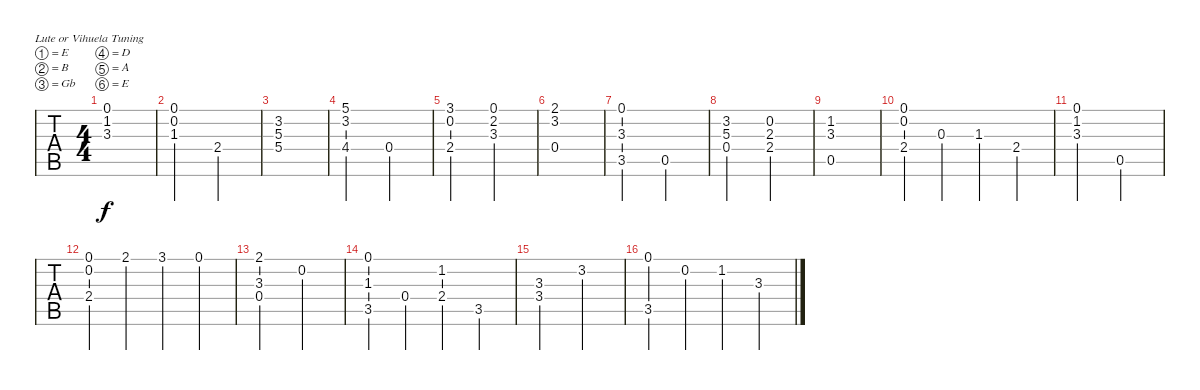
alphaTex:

\bracketExtendMode groupsimilarinstruments
\singleTrackTrackNamePolicy hidden
\multiTrackTrackNamePolicy hidden
\firstSystemTrackNameOrientation horizontal
\otherSystemsTrackNameOrientation horizontal
\track ("Guitar Standard" "Guitar Sta") {instrument acousticguitarsteel}
\staff {tabs}
\tuning (E4 B3 Gb3 D3 A2 E2)
\ts (4 4)
\tempo (120 hide)
\clef g2
\scale
1.41614
\ks c
(0.1 1.2 3.3).1{dy f instrument acousticguitarsteel} |
\scale
0.930643 (0.1 0.2 1.3).2 2.4.2 |
\scale
0.930643 (3.2 5.3 5.4).1 |
\scale
0.930643 (5.1 3.2 4.4).2 0.4.2 |
\scale
0.930643 (3.1 0.2 2.4).2 (0.1 2.2 3.3).2 |
\scale
0.930643 (2.1 3.2 0.4).1 |
\scale
0.930643 (0.1 3.3 3.5).2 0.5.2 |
\scale
1.26482 (3.2 5.3 0.4).2 (0.2 2.3 2.4).2 |
\scale
0.955864 (1.2 3.3 0.5).1 |
\scale
0.955864 (0.1 0.2 2.4).4 0.3.4 1.3.4 2.4.4 |
\scale
0.955864 (0.1 1.2 3.3).2 0.5.2 |
\scale
0.955864 (0.1 0.2 2.4).4 2.1.4 3.1.4 0.1.4 |
\scale
0.955864 (2.1 3.3 0.4).2 0.2.2 |
\scale
0.955864 (0.1 1.3 3.5).4 0.4.4 (1.2 2.4).4 3.5.4 |
\scale
1.26482 (3.3 3.4).2 3.2.2 |
\scale
0.955864 (0.1 3.5).4 0.2.4 1.2.4 3.3.4
